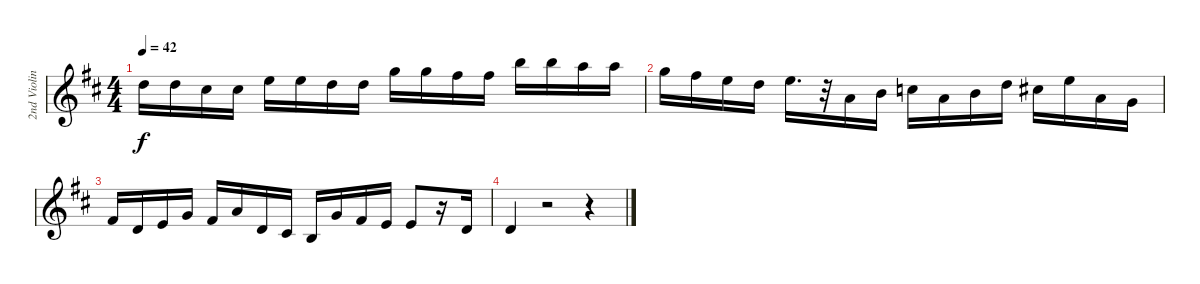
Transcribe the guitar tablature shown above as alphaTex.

\track ("2nd Violin" "2nd Violin") {mute instrument stringensemble2}
\staff {score}
\tuning (E4 B3 G3 D3 A2 E2) {hide}
\ts (4 4)
\tempo 42
\clef g2
\ks d
10.1.16{dy f} 10.1.16 9.1.16 9.1.16 12.1.16 12.1.16 10.1.16 10.1.16 15.1.16 15.1.16 14.1.16 14.1.16 19.1.16 19.1.16 17.1.16 17.1.16 |
15.1.16 14.1.16 12.1.16 10.1.16 12.1.16{d} r.32 10.2.16 12.2.16 13.2.16 14.3.16 12.2.16 10.1.16 9.1.16 12.1.16 10.2.16 12.3.16 |
11.3.16 12.4.16 9.3.16 8.2.16 7.2.16 5.1.16 7.3.16 6.3.16 0.2.16 3.1.16 2.1.16 0.1.16 0.1.8 r.16 3.2.16 |
3.2.4 r.2 r.4
